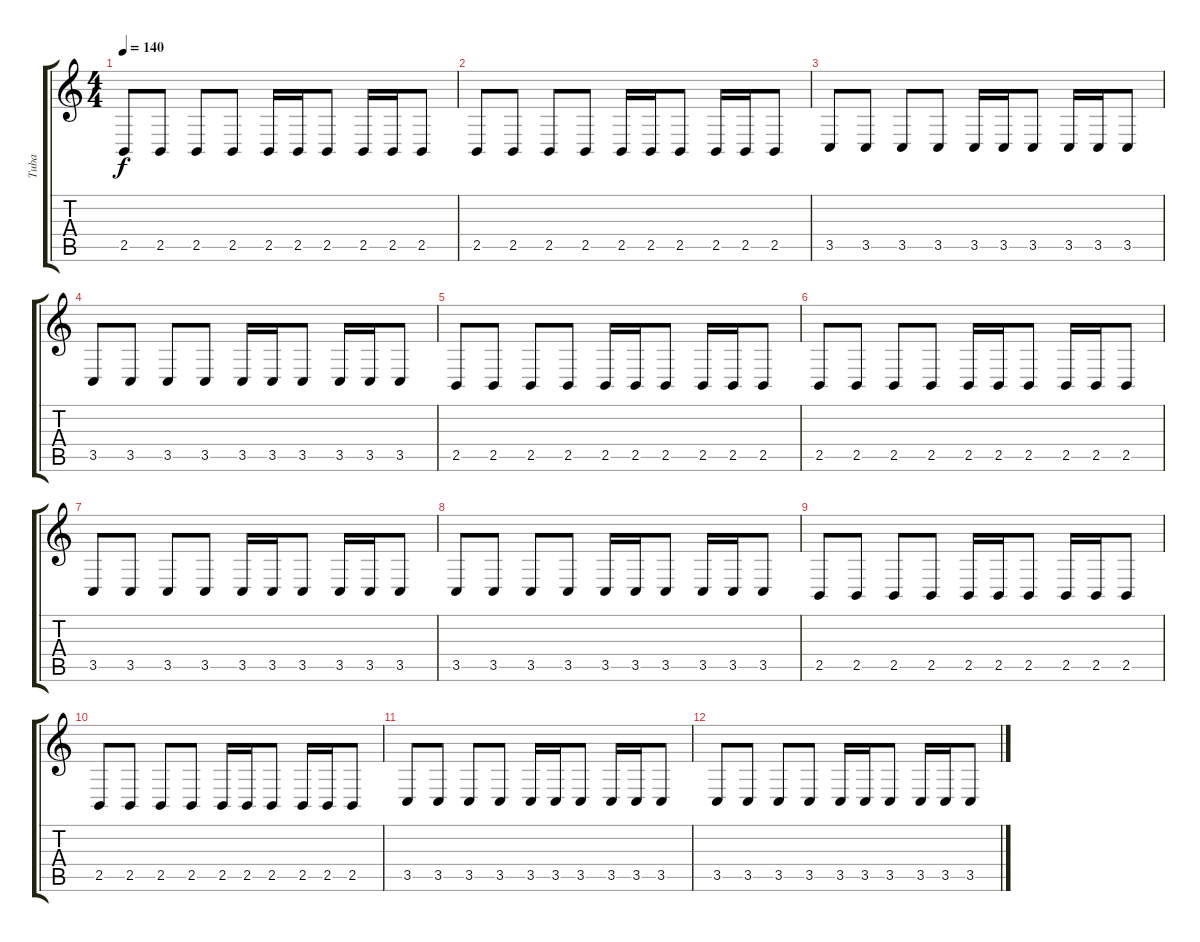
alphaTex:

\track ("Tuba" "Tuba") {instrument tuba}
\staff {score tabs}
\tuning (E4 B3 G3 D3 A2 E2) {hide}
\ts (4 4)
\tempo 140
\clef g2
\ks c
2.5.8{dy f volume 15} 2.5.8 2.5.8 2.5.8 2.5.16 2.5.16 2.5.8 2.5.16 2.5.16 2.5.8 |
2.5.8 2.5.8 2.5.8 2.5.8 2.5.16 2.5.16 2.5.8 2.5.16 2.5.16 2.5.8 |
3.5.8 3.5.8 3.5.8 3.5.8 3.5.16 3.5.16 3.5.8 3.5.16 3.5.16 3.5.8 |
3.5.8 3.5.8 3.5.8 3.5.8 3.5.16 3.5.16 3.5.8 3.5.16 3.5.16 3.5.8 |
2.5.8{volume 15} 2.5.8 2.5.8 2.5.8 2.5.16 2.5.16 2.5.8 2.5.16 2.5.16 2.5.8 |
2.5.8 2.5.8 2.5.8 2.5.8 2.5.16 2.5.16 2.5.8 2.5.16 2.5.16 2.5.8 |
3.5.8 3.5.8 3.5.8 3.5.8 3.5.16 3.5.16 3.5.8 3.5.16 3.5.16 3.5.8 |
3.5.8 3.5.8 3.5.8 3.5.8 3.5.16 3.5.16 3.5.8 3.5.16 3.5.16 3.5.8 |
2.5.8{volume 15} 2.5.8 2.5.8 2.5.8 2.5.16 2.5.16 2.5.8 2.5.16 2.5.16 2.5.8 |
2.5.8 2.5.8 2.5.8 2.5.8 2.5.16 2.5.16 2.5.8 2.5.16 2.5.16 2.5.8 |
3.5.8 3.5.8 3.5.8 3.5.8 3.5.16 3.5.16 3.5.8 3.5.16 3.5.16 3.5.8 |
3.5.8 3.5.8 3.5.8 3.5.8 3.5.16 3.5.16 3.5.8 3.5.16 3.5.16 3.5.8
